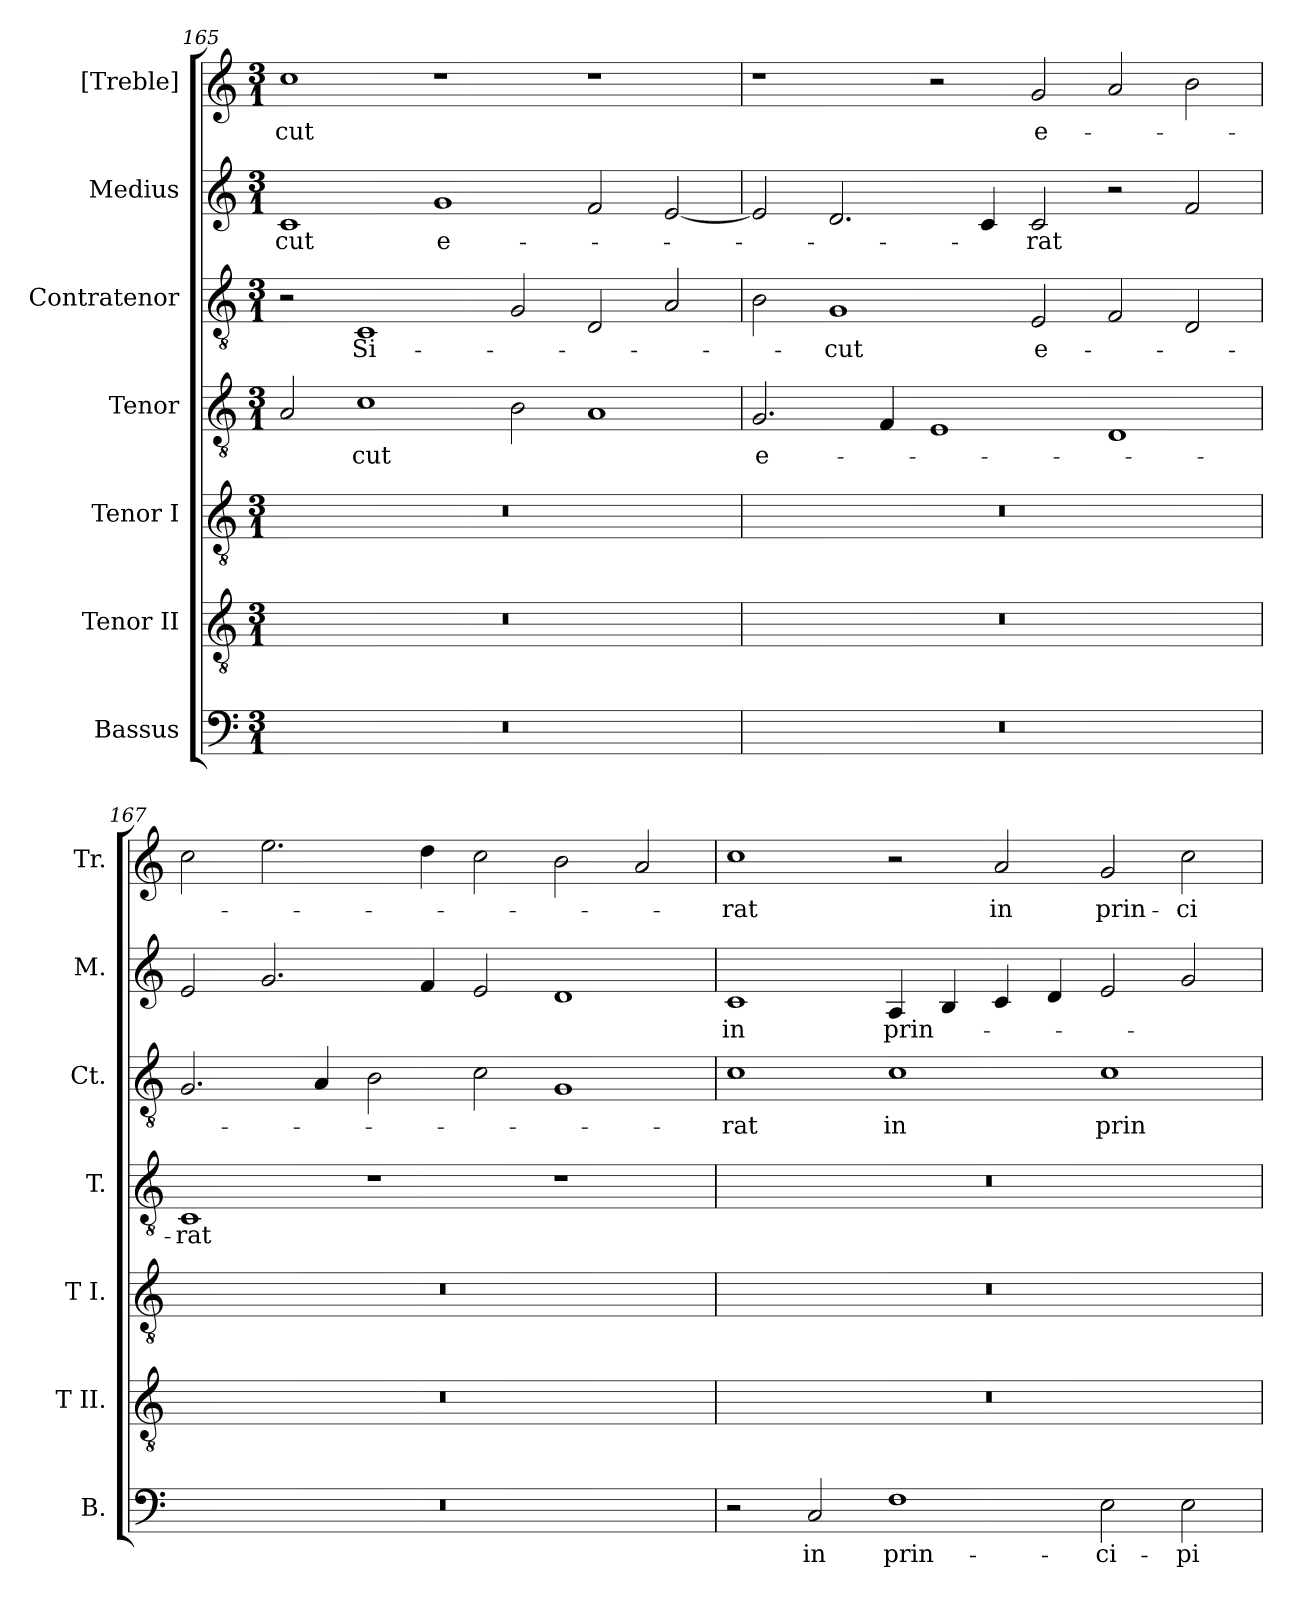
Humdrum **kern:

**kern	**text	**kern	**kern	**kern	**text	**kern	**text	**kern	**text	**kern	**text
*part7	*part7	*part6	*part5	*part4	*part4	*part3	*part3	*part2	*part2	*part1	*part1
*staff7	*staff7	*staff6	*staff5	*staff4	*staff4	*staff3	*staff3	*staff2	*staff2	*staff1	*staff1
*I"Bassus	*	*I"Tenor II	*I"Tenor I	*I"Tenor	*	*I"Contratenor	*	*I"Medius	*	*I"[Treble]	*
*I'B.	*	*I'T II.	*I'T I.	*I'T.	*	*I'Ct.	*	*I'M.	*	*I'Tr.	*
*clefF4	*	*clefGv2	*clefGv2	*clefGv2	*	*clefGv2	*	*clefG2	*	*clefG2	*
*	*	*ITrd7c12	*ITrd7c12	*ITrd7c12	*	*ITrd7c12	*	*	*	*	*
*k[]	*	*k[]	*k[]	*k[]	*	*k[]	*	*k[]	*	*k[]	*
*C:	*	*C:	*C:	*C:	*	*C:	*	*C:	*	*C:	*
*M3/1	*	*M3/1	*M3/1	*M3/1	*	*M3/1	*	*M3/1	*	*M3/1	*
=165	=165	=165	=165	=165	=165	=165	=165	=165	=165	=165	=165
!LO:N:vis=1	!	!LO:N:vis=1	!LO:N:vis=1	!	!	!	!	!	!	!	!
!	!	!	!	!	!	!	!	!	!LO:LY:b:color=#000000	!	!
!	!	!	!	!	!	!	!	!	!	!	!LO:LY:b:color=#000000
0.r	.	0.r	0.r	2AAi/	.	2r	.	1ci	-cut	1cci	-cut
!	!	!	!	!	!LO:LY:b:color=#000000	!	!	!	!	!	!
!	!	!	!	!	!	!	!LO:LY:b:color=#000000	!	!	!	!
.	.	.	.	1Ci	-cut	1CCi	Si-	.	.	.	.
!	!	!	!	!	!	!	!	!	!LO:LY:b:color=#000000	!	!
.	.	.	.	.	.	.	.	1gi	e-	1r	.
.	.	.	.	2BBi\	.	2GGi/	.	.	.	.	.
.	.	.	.	1AAi	.	2DDi/	.	2fi/	.	1r	.
.	.	.	.	.	.	2AAi/	.	[<2ei/	.	.	.
!!LO:LB:g=z
=166`	=166`	=166`	=166`	=166`	=166`	=166`	=166`	=166`	=166`	=166`	=166`
!LO:N:vis=1	!	!LO:N:vis=1	!LO:N:vis=1	!	!	!	!	!	!	!	!
!	!	!	!	!	!LO:LY:b:color=#000000	!	!	!	!	!	!
0.r	.	0.r	0.r	2.GGi/	e-	2BBi\	.	2ei/]	.	1r	.
!	!	!	!	!	!	!	!LO:LY:b:color=#000000	!	!	!	!
.	.	.	.	.	.	1GGi	-cut	2.di/	.	.	.
.	.	.	.	4FFi/	.	.	.	.	.	.	.
.	.	.	.	1EEi	.	.	.	.	.	2r	.
.	.	.	.	.	.	.	.	4ci/	.	.	.
!	!	!	!	!	!	!	!LO:LY:b:color=#000000	!	!	!	!
!	!	!	!	!	!	!	!	!	!LO:LY:b:color=#000000	!	!
!	!	!	!	!	!	!	!	!	!	!	!LO:LY:b:color=#000000
.	.	.	.	.	.	2EEi/	e-	2ci/	-rat	2gi/	e-
.	.	.	.	1DDi	.	2FFi/	.	2r	.	2ai/	.
.	.	.	.	.	.	2DDi/	.	2fi/	.	2bi\	.
=167`	=167`	=167`	=167`	=167`	=167`	=167`	=167`	=167`	=167`	=167`	=167`
!LO:N:vis=1	!	!LO:N:vis=1	!LO:N:vis=1	!	!	!	!	!	!	!	!
!	!	!	!	!	!LO:LY:b:color=#000000	!	!	!	!	!	!
0.r	.	0.r	0.r	1CCi	-rat	2.GGi/	.	2ei/	.	2cci\	.
.	.	.	.	.	.	.	.	2.gi/	.	2.eei\	.
.	.	.	.	.	.	4AAi/	.	.	.	.	.
.	.	.	.	1r	.	2BBi\	.	.	.	.	.
.	.	.	.	.	.	.	.	4fi/	.	4ddi\	.
.	.	.	.	.	.	2Ci\	.	2ei/	.	2cci\	.
.	.	.	.	1r	.	1GGi	.	1di	.	2bi\	.
.	.	.	.	.	.	.	.	.	.	2ai/	.
=168`	=168`	=168`	=168`	=168`	=168`	=168`	=168`	=168`	=168`	=168`	=168`
!	!	!LO:N:vis=1	!LO:N:vis=1	!LO:N:vis=1	!	!	!	!	!	!	!
!	!	!	!	!	!	!	!LO:LY:b:color=#000000	!	!	!	!
!	!	!	!	!	!	!	!	!	!LO:LY:b:color=#000000	!	!
!	!	!	!	!	!	!	!	!	!	!	!LO:LY:b:color=#000000
2r	.	0.r	0.r	0.r	.	1Ci	-rat	1ci	in	1cci	-rat
!	!LO:LY:b:color=#000000	!	!	!	!	!	!	!	!	!	!
2Ci/	in	.	.	.	.	.	.	.	.	.	.
!	!LO:LY:b:color=#000000	!	!	!	!	!	!	!	!	!	!
!	!	!	!	!	!	!	!LO:LY:b:color=#000000	!	!	!	!
!	!	!	!	!	!	!	!	!	!LO:LY:b:color=#000000	!	!
1Fi	prin-	.	.	.	.	1Ci	in	4Ai/	prin-	2r	.
.	.	.	.	.	.	.	.	4Bi/	.	.	.
!	!	!	!	!	!	!	!	!	!	!	!LO:LY:b:color=#000000
.	.	.	.	.	.	.	.	4ci/	.	2ai/	in
.	.	.	.	.	.	.	.	4di/	.	.	.
!	!LO:LY:b:color=#000000	!	!	!	!	!	!	!	!	!	!
!	!	!	!	!	!	!	!LO:LY:b:color=#000000	!	!	!	!
!	!	!	!	!	!	!	!	!	!	!	!LO:LY:b:color=#000000
2Ei\	-ci-	.	.	.	.	1Ci	prin-	2ei/	.	2gi/	prin-
!	!LO:LY:b:color=#000000	!	!	!	!	!	!	!	!	!	!
!	!	!	!	!	!	!	!	!	!	!	!LO:LY:b:color=#000000
2Ei\	-pi-	.	.	.	.	.	.	2gi/	.	2cci\	-ci-
=`	=`	=`	=`	=`	=`	=`	=`	=`	=`	=`	=`
*-	*-	*-	*-	*-	*-	*-	*-	*-	*-	*-	*-
